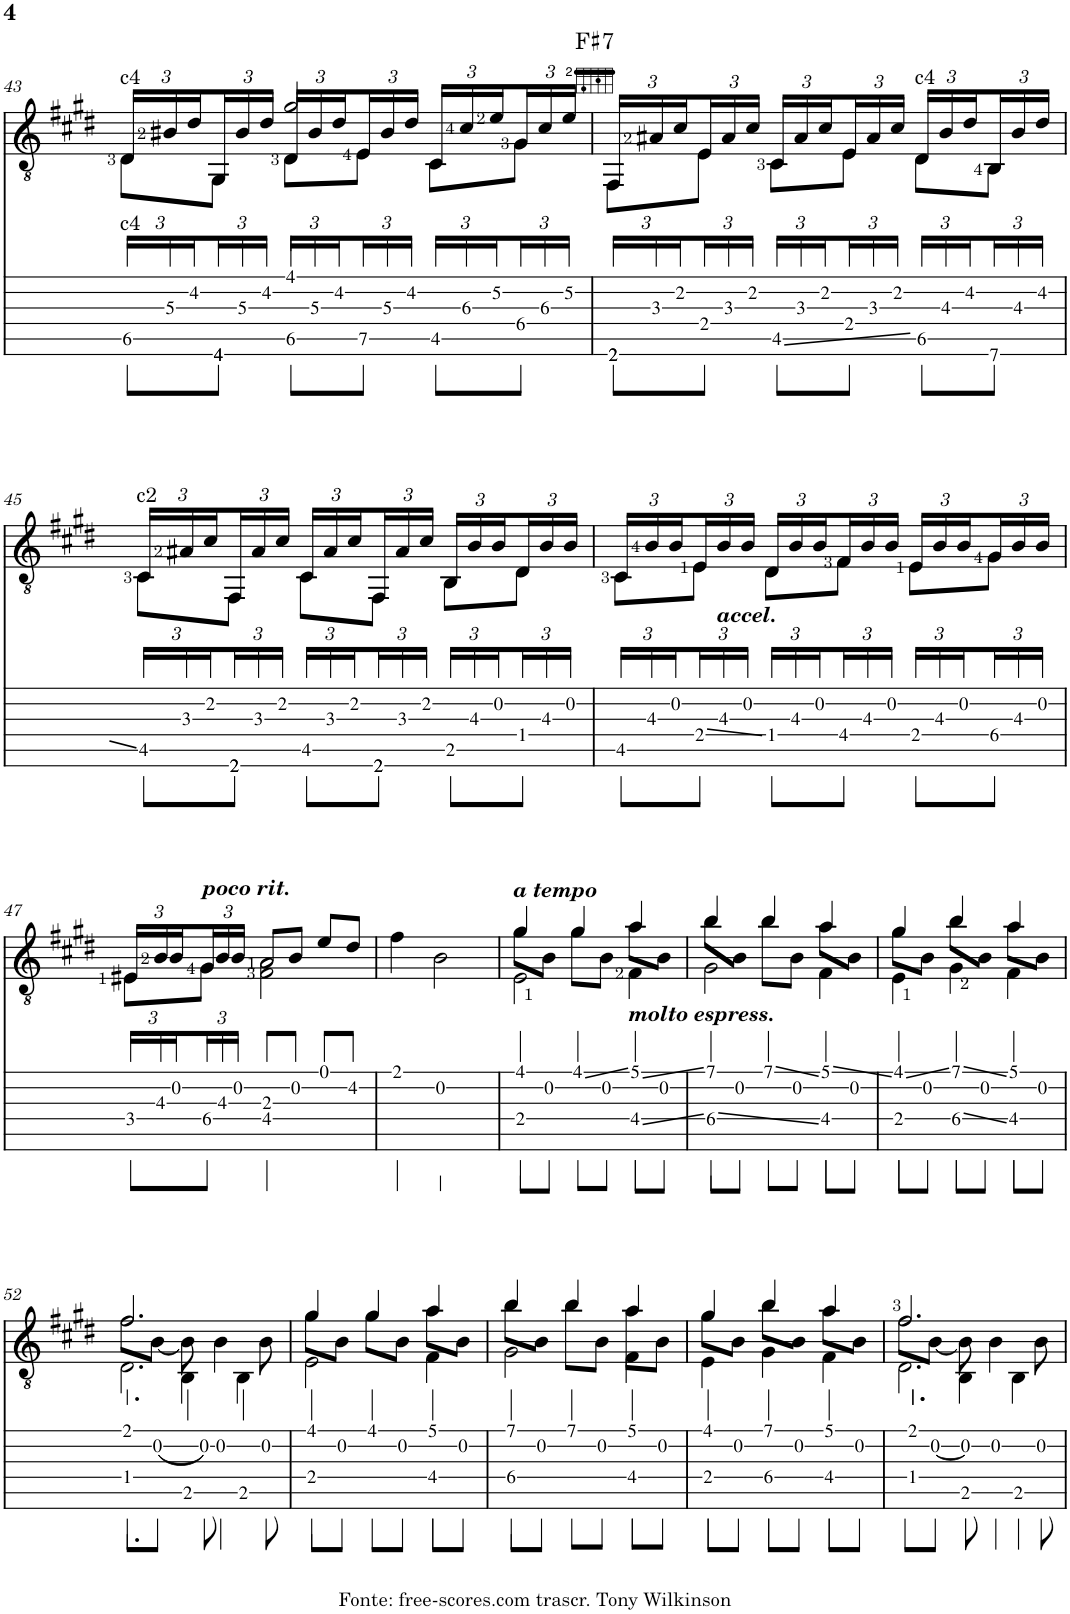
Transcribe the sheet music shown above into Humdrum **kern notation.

**kern	**kern	**harte
*part2	*part1	*part1
*staff2	*staff1	*
*I"Chitarra classica (Intavolatura)	*I"Classical Guitar	*
!!LO:PB:g=z
*	*clefGv2	*
*k[f#c#g#d#]	*k[f#c#g#d#]	*
*M3/4	*M3/4	*
*Xbrackettup	*Xbrackettup	*
=43	=43	=43
*^	*^	*
*	*^	*	*^	*
!	!	!	!LO:TX:a:t=c4	!	!	!
!LO:TX:a:t=c4	!	!	!	!	!	!
24D#/LL	8D#\L	4ryy	24D#/LL	8D#\L	4ryy	.
24B#X/	.	.	24B#X/	.	.	.
24d#/	.	.	24d#/	.	.	.
24GG#/	8GG#\J	.	24GG#/	8GG#\J	.	.
24B#/	.	.	24B#/	.	.	.
24d#/JJ	.	.	24d#/JJ	.	.	.
24D#/LL	8D#\L	2g#/	24D#/LL	8D#\L	2g#/	.
24B#/	.	.	24B#/	.	.	.
24d#/	.	.	24d#/	.	.	.
24E/	8E\J	.	24E/	8E\J	.	.
24B#/	.	.	24B#/	.	.	.
24d#/JJ	.	.	24d#/JJ	.	.	.
24C#/LL	8C#\L	.	24C#/LL	8C#\L	.	.
24c#/	.	.	24c#/	.	.	.
24e/	.	.	24e/	.	.	.
24G#/	8G#\J	.	24G#/	8G#\J	.	.
24c#/	.	.	24c#/	.	.	.
24e/JJ	.	.	24e/JJ	.	.	.
*	*v	*v	*	*	*	*
*	*	*	*v	*v	*
=44	=44	=44	=44	=44
!	!	!	!	!LO:H:kt=7
24FF#/LL	8FF#\L	24FF#/LL	8FF#\L	F#:7
24A#X/	.	24A#X/	.	.
24c#/	.	24c#/	.	.
24E/	8E\J	24E/	8E\J	.
24A#/	.	24A#/	.	.
24c#/JJ	.	24c#/JJ	.	.
24C#/LL	8C#\L	24C#/LL	8C#\L	.
24A#/	.	24A#/	.	.
24c#/	.	24c#/	.	.
24E/	8E\J	24E/	8E\J	.
24A#/	.	24A#/	.	.
24c#/JJ	.	24c#/JJ	.	.
!	!	!LO:TX:a:t=c4	!	!
24D#/LL	8D#\L	24D#/LL	8D#\L	.
24B/	.	24B/	.	.
24d#/	.	24d#/	.	.
24BB/	8BB\J	24BB/	8BB\J	.
24B/	.	24B/	.	.
24d#/JJ	.	24d#/JJ	.	.
!!LO:LB:g=z	!!
=45	=45	=45	=45	=45
!	!	!LO:TX:a:t=c2	!	!
24C#/LL	8C#\L	24C#/LL	8C#\L	.
24A#X/	.	24A#X/	.	.
24c#/	.	24c#/	.	.
24FF#/	8FF#\J	24FF#/	8FF#\J	.
24A#/	.	24A#/	.	.
24c#/JJ	.	24c#/JJ	.	.
24C#/LL	8C#\L	24C#/LL	8C#\L	.
24A#/	.	24A#/	.	.
24c#/	.	24c#/	.	.
24FF#/	8FF#\J	24FF#/	8FF#\J	.
24A#/	.	24A#/	.	.
24c#/JJ	.	24c#/JJ	.	.
24BB/LL	8BB\L	24BB/LL	8BB\L	.
24B/	.	24B/	.	.
24B/	.	24B/	.	.
24D#/	8D#\J	24D#/	8D#\J	.
24B/	.	24B/	.	.
24B/JJ	.	24B/JJ	.	.
=46	=46	=46	=46	=46
24C#/LL	8C#\L	24C#/LL	8C#\L	.
24B/	.	24B/	.	.
24B/	.	24B/	.	.
24E/	8E\J	24E/	8E\J	.
!LO:TX:a:Bi:t=accel.	!	!	!	!
24B/	.	24B/	.	.
24B/JJ	.	24B/JJ	.	.
24D#/LL	8D#\L	24D#/LL	8D#\L	.
24B/	.	24B/	.	.
24B/	.	24B/	.	.
24F#/	8F#\J	24F#/	8F#\J	.
24B/	.	24B/	.	.
24B/JJ	.	24B/JJ	.	.
24E/LL	8E\L	24E/LL	8E\L	.
24B/	.	24B/	.	.
24B/	.	24B/	.	.
24G#/	8G#\J	24G#/	8G#\J	.
24B/	.	24B/	.	.
24B/JJ	.	24B/JJ	.	.
!!LO:LB:g=z	!!
=47	=47	=47	=47	=47
24E#X/LL	8E#\L	24E#X/LL	8E#\L	.
24B/	.	24B/	.	.
24B/	.	24B/	.	.
!	!	!LO:TX:a:Bi:t=poco rit.	!	!
24G#/	8G#\J	24G#/	8G#\J	.
24B/	.	24B/	.	.
24B/JJ	.	24B/JJ	.	.
!LO:N:head=open	!	!LO:N:head=open	!	!
8A/L	4F#\	8A/L	2F#\ 2A\	.
8B/J	.	8B/J	.	.
8e/L	4r	8e/L	.	.
8d#/J	.	8d#/J	.	.
*v	*v	*	*	*
*	*v	*v	*
=48	=48	=48
4f#\	4f#\	.
2B\	2B\	.
=49	=49	=49
*^	*^	*
*	*^	*	*^	*
!	!	!	!LO:TX:a:Bi:t=a tempo	!	!	!
4g#/	8g#\L	2E\	4g#/	8g#\L	2E\	.
.	8B\J	.	.	8B\J	.	.
4g#/	8g#\L	.	4g#/	8g#\L	.	.
.	8B\J	.	.	8B\J	.	.
!LO:TX:a:Bi:t=molto espress.	!	!	!	!	!	!
4a/	8a\L	4F#\	4a/	8a\L	4F#\	.
.	8B\J	.	.	8B\J	.	.
=50	=50	=50	=50	=50	=50	=50
4b/	8b\L	2G#\	4b/	8b\L	2G#\	.
.	8B\J	.	.	8B\J	.	.
4b/	8b\L	.	4b/	8b\L	.	.
.	8B\J	.	.	8B\J	.	.
4a/	8a\L	4F#\	4a/	8a\L	4F#\	.
.	8B\J	.	.	8B\J	.	.
=51	=51	=51	=51	=51	=51	=51
4g#/	8g#\L	4E\	4g#/	8g#\L	4E\	.
.	8B\J	.	.	8B\J	.	.
4b/	8b\L	4G#\	4b/	8b\L	4G#\	.
.	8B\J	.	.	8B\J	.	.
4a/	8a\L	4F#\	4a/	8a\L	4F#\	.
.	8B\J	.	.	8B\J	.	.
*	*v	*v	*	*	*	*
*	*	*	*v	*v	*
!!LO:LB:g=z
=52	=52	=52	=52	=52
!	!LO:N:head=open	!	!LO:N:head=open	!
*^	*^	*^	*^	*
2.f#/	8f#\L	4ryy	2.D#\	2.f#/	8f#\L	4ryy	2.D#\	.
.	[8B\J	.	.	.	[8B\J	.	.	.
.	8B\]	4BB/	.	.	8B\]	4BB\	.	.
.	4B\	.	.	.	4B\	.	.	.
.	.	4BB/	.	.	.	4BB\	.	.
.	8B\	.	.	.	8B\	.	.	.
*	*	*v	*v	*	*	*	*	*
*	*	*	*	*	*v	*v	*
=53	=53	=53	=53	=53	=53	=53
4g#/	8g#\L	2E\	4g#/	8g#\L	2E\	.
.	8B\J	.	.	8B\J	.	.
4g#/	8g#\L	.	4g#/	8g#\L	.	.
.	8B\J	.	.	8B\J	.	.
4a/	8a\L	4F#\	4a/	8a\L	4F#\	.
.	8B\J	.	.	8B\J	.	.
=54	=54	=54	=54	=54	=54	=54
4b/	8b\L	2G#\	4b/	8b\L	2G#\	.
.	8B\J	.	.	8B\J	.	.
4b/	8b\L	.	4b/	8b\L	.	.
.	8B\J	.	.	8B\J	.	.
4a/	8a\L	4F#\	4a/	8a\L	4F#\	.
.	8B\J	.	.	8B\J	.	.
=55	=55	=55	=55	=55	=55	=55
4g#/	8g#\L	4E\	4g#/	8g#\L	4E\	.
.	8B\J	.	.	8B\J	.	.
4b/	8b\L	4G#\	4b/	8b\L	4G#\	.
.	8B\J	.	.	8B\J	.	.
4a/	8a\L	4F#\	4a/	8a\L	4F#\	.
.	8B\J	.	.	8B\J	.	.
*	*v	*v	*	*	*	*
*	*	*	*v	*v	*
=56	=56	=56	=56	=56
!	!LO:N:head=open	!	!LO:N:head=open	!
*^	*^	*^	*^	*
2.f#/	8f#\L	2.D#/	4ryy	2.f#/	8f#\L	2.D#\	4ryy	.
.	[8B\J	.	.	.	[8B\J	.	.	.
.	8B\]	.	4BB\	.	8B\]	.	4BB\	.
.	4B\	.	.	.	4B\	.	.	.
.	.	.	4BB\	.	.	.	4BB\	.
.	8B\	.	.	.	8B\	.	.	.
*v	*v	*v	*v	*	*	*	*	*
*	*v	*v	*v	*v	*
=	=	=
*-	*-	*-
